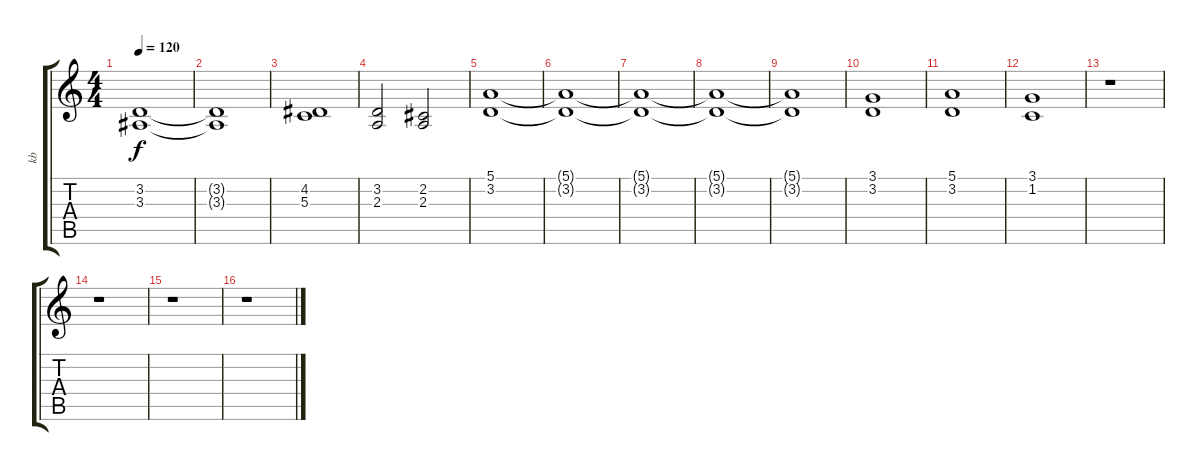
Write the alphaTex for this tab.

\track ("kb" "kb") {instrument stringensemble1}
\staff {score tabs}
\tuning (E4 B3 G3 D3 A2 E2) {hide}
\ts (4 4)
\tempo 120
\clef g2
\ks c
(3.2 3.3).1{dy f} |
(3.2{t} 3.3{t}).1 |
(4.2 5.3).1 |
(3.2 2.3).2 (2.2 2.3).2 |
(5.1 3.2).1 |
(5.1{t} 3.2{t}).1 |
(5.1{t} 3.2{t}).1 |
(5.1{t} 3.2{t}).1 |
(5.1{t} 3.2{t}).1 |
(3.1 3.2).1 |
(5.1 3.2).1 |
(3.1 1.2).1 |
r.1 |
r.1 |
r.1 |
r.1
